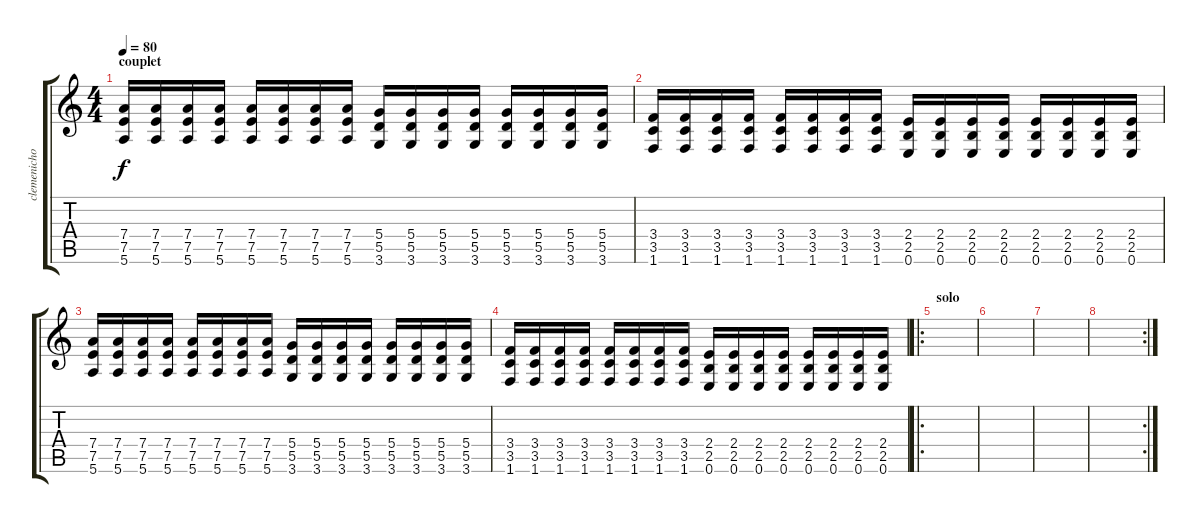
\track ("clemenichou" "clemenicho") {instrument overdrivenguitar}
\staff {score tabs}
\tuning (E4 B3 G3 D3 A2 E2) {hide}
\ts (4 4)
\section ("" "couplet")
\tempo 80
\clef g2
\ks c
(7.4 7.5 5.6).16{dy f} (7.4 7.5 5.6).16 (7.4 7.5 5.6).16 (7.4 7.5 5.6).16 (7.4 7.5 5.6).16 (7.4 7.5 5.6).16 (7.4 7.5 5.6).16 (7.4 7.5 5.6).16 (5.4 5.5 3.6).16 (5.4 5.5 3.6).16 (5.4 5.5 3.6).16 (5.4 5.5 3.6).16 (5.4 5.5 3.6).16 (5.4 5.5 3.6).16 (5.4 5.5 3.6).16 (5.4 5.5 3.6).16 |
(3.4 3.5 1.6).16 (3.4 3.5 1.6).16 (3.4 3.5 1.6).16 (3.4 3.5 1.6).16 (3.4 3.5 1.6).16 (3.4 3.5 1.6).16 (3.4 3.5 1.6).16 (3.4 3.5 1.6).16 (2.4 2.5 0.6).16 (2.4 2.5 0.6).16 (2.4 2.5 0.6).16 (2.4 2.5 0.6).16 (2.4 2.5 0.6).16 (2.4 2.5 0.6).16 (2.4 2.5 0.6).16 (2.4 2.5 0.6).16 |
(7.4 7.5 5.6).16 (7.4 7.5 5.6).16 (7.4 7.5 5.6).16 (7.4 7.5 5.6).16 (7.4 7.5 5.6).16 (7.4 7.5 5.6).16 (7.4 7.5 5.6).16 (7.4 7.5 5.6).16 (5.4 5.5 3.6).16 (5.4 5.5 3.6).16 (5.4 5.5 3.6).16 (5.4 5.5 3.6).16 (5.4 5.5 3.6).16 (5.4 5.5 3.6).16 (5.4 5.5 3.6).16 (5.4 5.5 3.6).16 |
(3.4 3.5 1.6).16 (3.4 3.5 1.6).16 (3.4 3.5 1.6).16 (3.4 3.5 1.6).16 (3.4 3.5 1.6).16 (3.4 3.5 1.6).16 (3.4 3.5 1.6).16 (3.4 3.5 1.6).16 (2.4 2.5 0.6).16 (2.4 2.5 0.6).16 (2.4 2.5 0.6).16 (2.4 2.5 0.6).16 (2.4 2.5 0.6).16 (2.4 2.5 0.6).16 (2.4 2.5 0.6).16 (2.4 2.5 0.6).16 |
\ro
\section ("" "solo")
|
|
|
\rc 2
